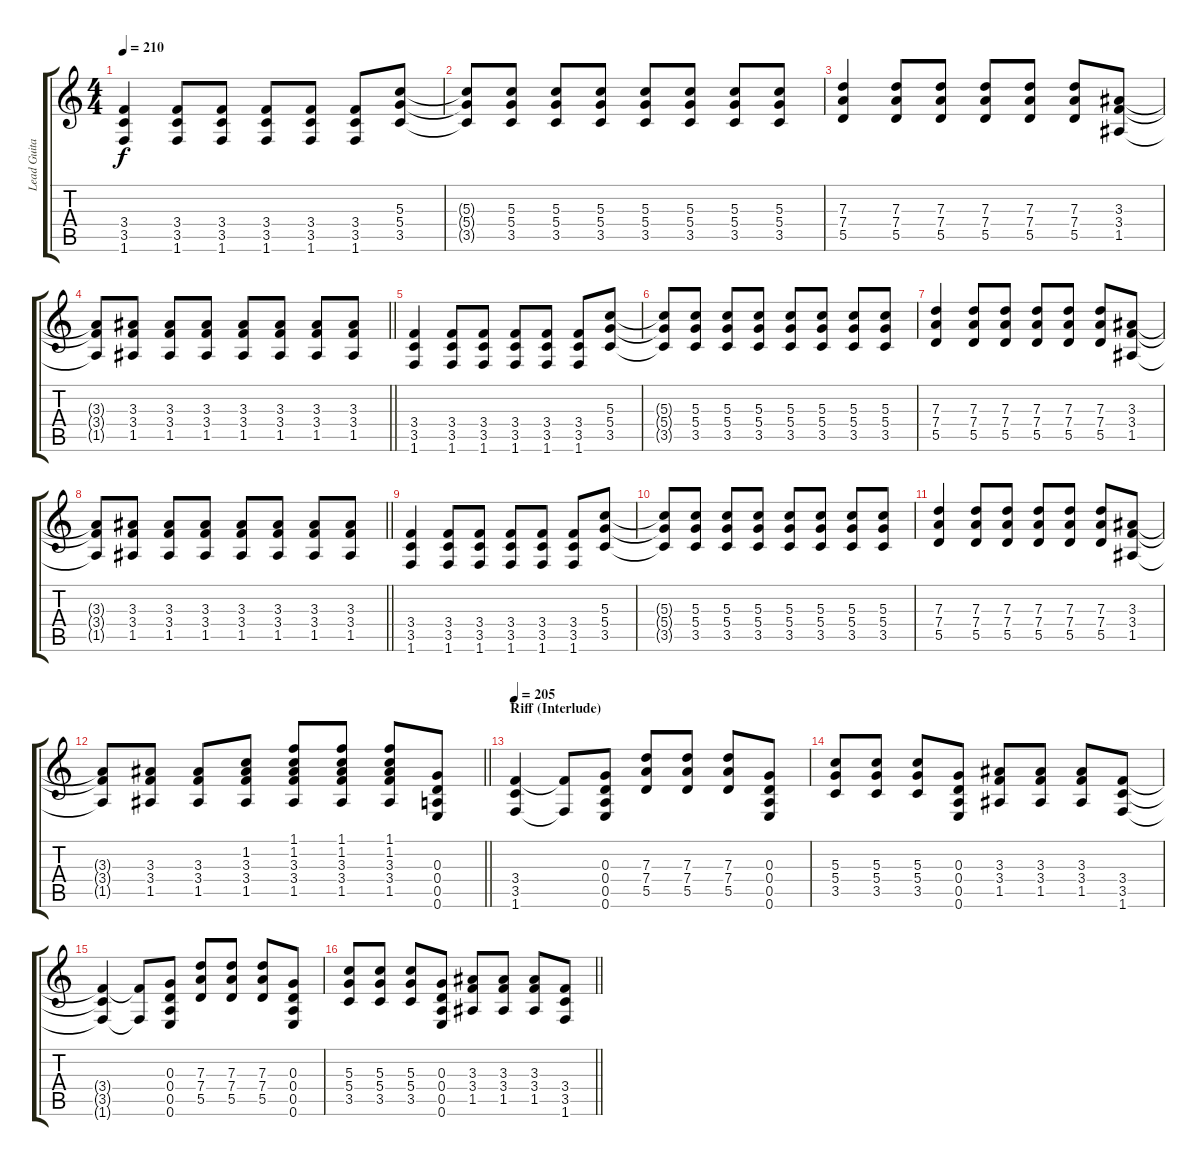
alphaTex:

\track ("Lead Guitar - Boby Cool" "Lead Guita") {instrument overdrivenguitar}
\staff {score tabs}
\tuning (E4 B3 G3 D3 A2 E2) {hide}
\ts (4 4)
\tempo 210
\clef g2
\ks c
(3.4 3.5 1.6).4{dy f} (3.4 3.5 1.6).8 (3.4 3.5 1.6).8 (3.4 3.5 1.6).8 (3.4 3.5 1.6).8 (3.4 3.5 1.6).8 (5.3 5.4 3.5).8 |
(5.3{t} 5.4{t} 3.5{t}).8 (5.3 5.4 3.5).8 (5.3 5.4 3.5).8 (5.3 5.4 3.5).8 (5.3 5.4 3.5).8 (5.3 5.4 3.5).8 (5.3 5.4 3.5).8 (5.3 5.4 3.5).8 |
(7.3 7.4 5.5).4 (7.3 7.4 5.5).8 (7.3 7.4 5.5).8 (7.3 7.4 5.5).8 (7.3 7.4 5.5).8 (7.3 7.4 5.5).8 (3.3 3.4 1.5).8 |
\barLineRight lightlight
(3.3{t} 3.4{t} 1.5{t}).8 (3.3 3.4 1.5).8 (3.3 3.4 1.5).8 (3.3 3.4 1.5).8 (3.3 3.4 1.5).8 (3.3 3.4 1.5).8 (3.3 3.4 1.5).8 (3.3 3.4 1.5).8 |
(3.4 3.5 1.6).4 (3.4 3.5 1.6).8 (3.4 3.5 1.6).8 (3.4 3.5 1.6).8 (3.4 3.5 1.6).8 (3.4 3.5 1.6).8 (5.3 5.4 3.5).8 |
(5.3{t} 5.4{t} 3.5{t}).8 (5.3 5.4 3.5).8 (5.3 5.4 3.5).8 (5.3 5.4 3.5).8 (5.3 5.4 3.5).8 (5.3 5.4 3.5).8 (5.3 5.4 3.5).8 (5.3 5.4 3.5).8 |
(7.3 7.4 5.5).4 (7.3 7.4 5.5).8 (7.3 7.4 5.5).8 (7.3 7.4 5.5).8 (7.3 7.4 5.5).8 (7.3 7.4 5.5).8 (3.3 3.4 1.5).8 |
\barLineRight lightlight
(3.3{t} 3.4{t} 1.5{t}).8 (3.3 3.4 1.5).8 (3.3 3.4 1.5).8 (3.3 3.4 1.5).8 (3.3 3.4 1.5).8 (3.3 3.4 1.5).8 (3.3 3.4 1.5).8 (3.3 3.4 1.5).8 |
(3.4 3.5 1.6).4 (3.4 3.5 1.6).8 (3.4 3.5 1.6).8 (3.4 3.5 1.6).8 (3.4 3.5 1.6).8 (3.4 3.5 1.6).8 (5.3 5.4 3.5).8 |
(5.3{t} 5.4{t} 3.5{t}).8 (5.3 5.4 3.5).8 (5.3 5.4 3.5).8 (5.3 5.4 3.5).8 (5.3 5.4 3.5).8 (5.3 5.4 3.5).8 (5.3 5.4 3.5).8 (5.3 5.4 3.5).8 |
(7.3 7.4 5.5).4 (7.3 7.4 5.5).8 (7.3 7.4 5.5).8 (7.3 7.4 5.5).8 (7.3 7.4 5.5).8 (7.3 7.4 5.5).8 (3.3 3.4 1.5).8 |
\barLineRight lightlight
(3.3{t} 3.4{t} 1.5{t}).8 (3.3 3.4 1.5).8 (3.3 3.4 1.5).8 (1.2 3.3 3.4 1.5).8 (1.1 1.2 3.3 3.4 1.5).8 (1.1 1.2 3.3 3.4 1.5).8 (1.1 1.2 3.3 3.4 1.5).8 (0.3 0.4 0.5 0.6).8 |
\section ("" "Riff (Interlude)")
\tempo 205
(3.4 3.5 1.6).4 (3.4{t} 1.6{t}).8 (0.3 0.4 0.5 0.6).8 (7.3 7.4 5.5).8 (7.3 7.4 5.5).8 (7.3 7.4 5.5).8 (0.3 0.4 0.5 0.6).8 |
(5.3 5.4 3.5).8 (5.3 5.4 3.5).8 (5.3 5.4 3.5).8 (0.3 0.4 0.5 0.6).8 (3.3 3.4 1.5).8 (3.3 3.4 1.5).8 (3.3 3.4 1.5).8 (3.4 3.5 1.6).8 |
(3.4{t} 3.5{t} 1.6{t}).4 (3.4{t} 1.6{t}).8 (0.3 0.4 0.5 0.6).8 (7.3 7.4 5.5).8 (7.3 7.4 5.5).8 (7.3 7.4 5.5).8 (0.3 0.4 0.5 0.6).8 |
\barLineRight lightlight
(5.3 5.4 3.5).8 (5.3 5.4 3.5).8 (5.3 5.4 3.5).8 (0.3 0.4 0.5 0.6).8 (3.3 3.4 1.5).8 (3.3 3.4 1.5).8 (3.3 3.4 1.5).8 (3.4 3.5 1.6).8
